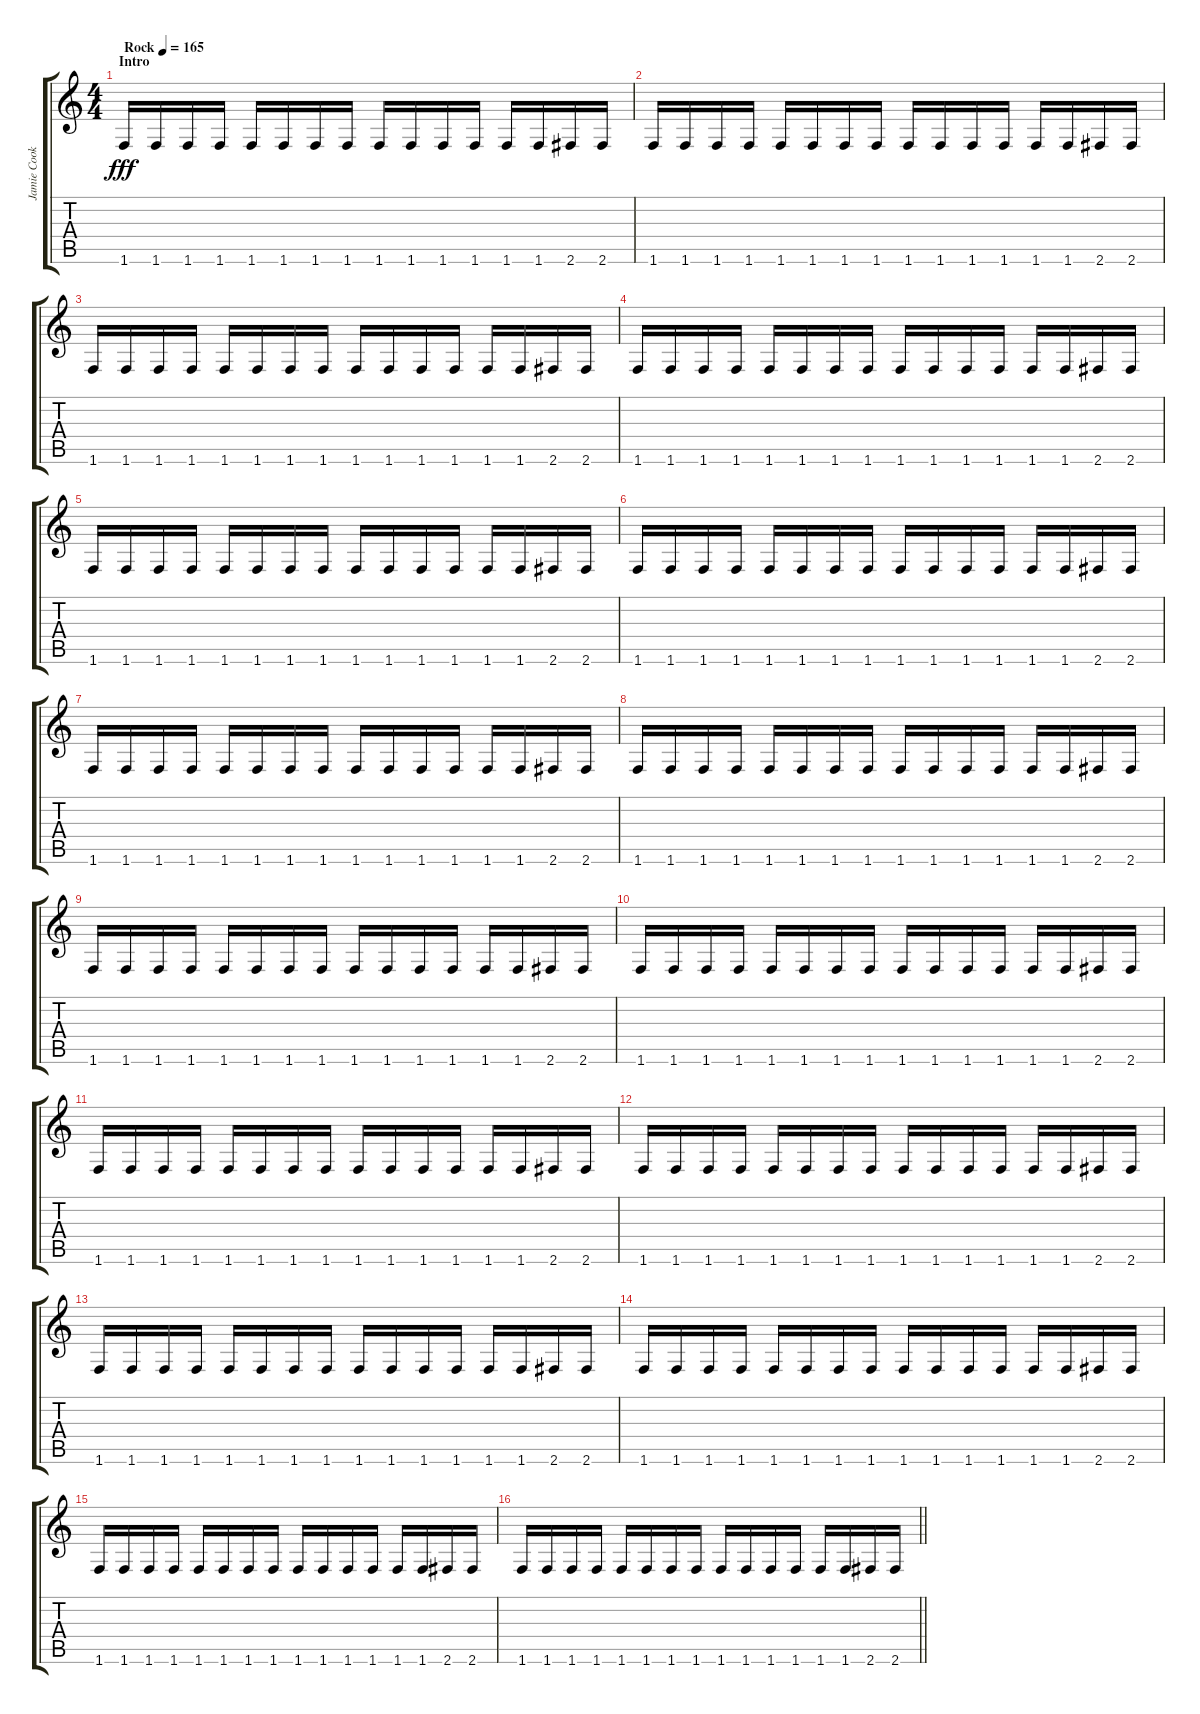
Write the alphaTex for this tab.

\track ("Jamie Cook (Guitar 2)" "Jamie Cook") {instrument distortionguitar}
\staff {score tabs}
\tuning (E4 B3 G3 D3 A2 E2) {hide}
\ts (4 4)
\section ("" "Intro")
\tempo (165 "Rock")
\clef g2
\ks c
1.6.16{dy fff instrument distortionguitar} 1.6.16 1.6.16 1.6.16 1.6.16 1.6.16 1.6.16 1.6.16 1.6.16 1.6.16 1.6.16 1.6.16 1.6.16 1.6.16 2.6.16 2.6.16 |
1.6.16 1.6.16 1.6.16 1.6.16 1.6.16 1.6.16 1.6.16 1.6.16 1.6.16 1.6.16 1.6.16 1.6.16 1.6.16 1.6.16 2.6.16 2.6.16 |
1.6.16 1.6.16 1.6.16 1.6.16 1.6.16 1.6.16 1.6.16 1.6.16 1.6.16 1.6.16 1.6.16 1.6.16 1.6.16 1.6.16 2.6.16 2.6.16 |
1.6.16 1.6.16 1.6.16 1.6.16 1.6.16 1.6.16 1.6.16 1.6.16 1.6.16 1.6.16 1.6.16 1.6.16 1.6.16 1.6.16 2.6.16 2.6.16 |
1.6.16 1.6.16 1.6.16 1.6.16 1.6.16 1.6.16 1.6.16 1.6.16 1.6.16 1.6.16 1.6.16 1.6.16 1.6.16 1.6.16 2.6.16 2.6.16 |
1.6.16 1.6.16 1.6.16 1.6.16 1.6.16 1.6.16 1.6.16 1.6.16 1.6.16 1.6.16 1.6.16 1.6.16 1.6.16 1.6.16 2.6.16 2.6.16 |
1.6.16 1.6.16 1.6.16 1.6.16 1.6.16 1.6.16 1.6.16 1.6.16 1.6.16 1.6.16 1.6.16 1.6.16 1.6.16 1.6.16 2.6.16 2.6.16 |
1.6.16 1.6.16 1.6.16 1.6.16 1.6.16 1.6.16 1.6.16 1.6.16 1.6.16 1.6.16 1.6.16 1.6.16 1.6.16 1.6.16 2.6.16 2.6.16 |
1.6.16 1.6.16 1.6.16 1.6.16 1.6.16 1.6.16 1.6.16 1.6.16 1.6.16 1.6.16 1.6.16 1.6.16 1.6.16 1.6.16 2.6.16 2.6.16 |
1.6.16 1.6.16 1.6.16 1.6.16 1.6.16 1.6.16 1.6.16 1.6.16 1.6.16 1.6.16 1.6.16 1.6.16 1.6.16 1.6.16 2.6.16 2.6.16 |
1.6.16 1.6.16 1.6.16 1.6.16 1.6.16 1.6.16 1.6.16 1.6.16 1.6.16 1.6.16 1.6.16 1.6.16 1.6.16 1.6.16 2.6.16 2.6.16 |
1.6.16 1.6.16 1.6.16 1.6.16 1.6.16 1.6.16 1.6.16 1.6.16 1.6.16 1.6.16 1.6.16 1.6.16 1.6.16 1.6.16 2.6.16 2.6.16 |
1.6.16 1.6.16 1.6.16 1.6.16 1.6.16 1.6.16 1.6.16 1.6.16 1.6.16 1.6.16 1.6.16 1.6.16 1.6.16 1.6.16 2.6.16 2.6.16 |
1.6.16 1.6.16 1.6.16 1.6.16 1.6.16 1.6.16 1.6.16 1.6.16 1.6.16 1.6.16 1.6.16 1.6.16 1.6.16 1.6.16 2.6.16 2.6.16 |
1.6.16 1.6.16 1.6.16 1.6.16 1.6.16 1.6.16 1.6.16 1.6.16 1.6.16 1.6.16 1.6.16 1.6.16 1.6.16 1.6.16 2.6.16 2.6.16 |
\barLineRight lightlight
1.6.16 1.6.16 1.6.16 1.6.16 1.6.16 1.6.16 1.6.16 1.6.16 1.6.16 1.6.16 1.6.16 1.6.16 1.6.16 1.6.16 2.6.16 2.6.16
